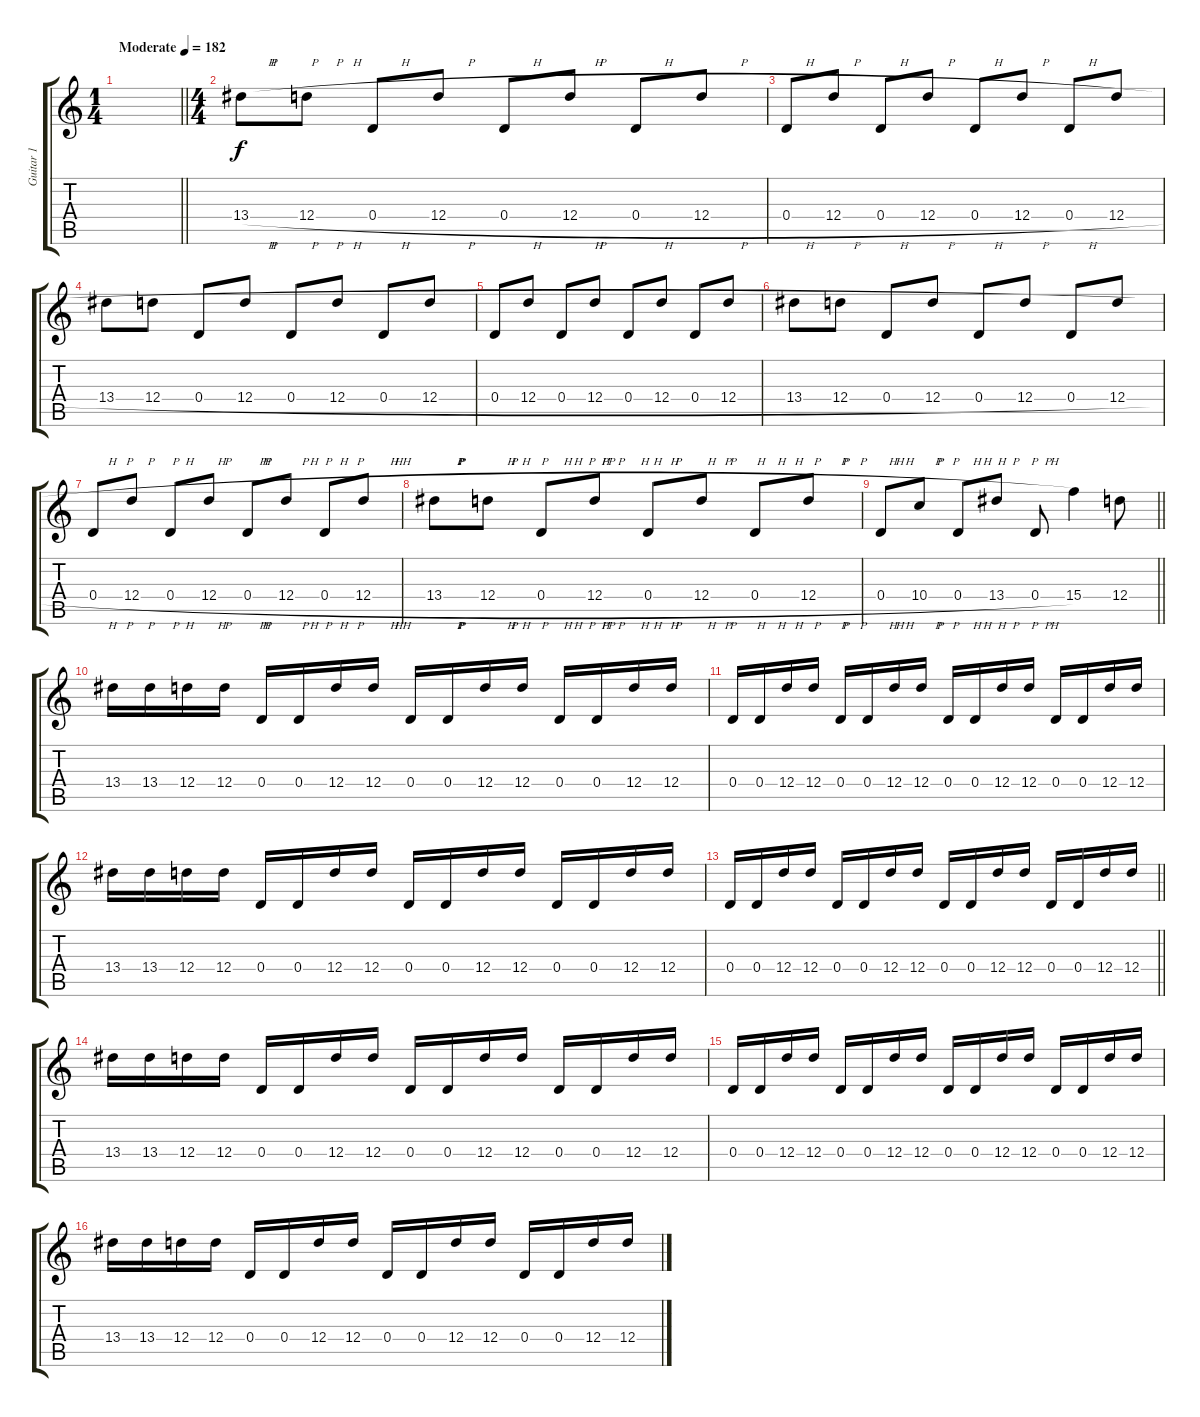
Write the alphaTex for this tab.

\track ("Guitar 1" "Guitar 1") {instrument distortionguitar}
\staff {score tabs}
\tuning (E4 B3 G3 D3 A2 D2) {hide}
\ts (1 4)
\tempo (182 "Moderate")
\clef g2
\barLineRight lightlight
\ks c
|
\ts (4 4)
13.4{h}.8 12.4{h}.8 0.4{h}.8 12.4{h}.8 0.4{h}.8 12.4{h}.8 0.4{h}.8 12.4{h}.8 |
0.4{h}.8 12.4{h}.8 0.4{h}.8 12.4{h}.8 0.4{h}.8 12.4{h}.8 0.4{h}.8 12.4{h}.8 |
13.4{h}.8 12.4{h}.8 0.4{h}.8 12.4{h}.8 0.4{h}.8 12.4{h}.8 0.4{h}.8 12.4{h}.8 |
0.4{h}.8 12.4{h}.8 0.4{h}.8 12.4{h}.8 0.4{h}.8 12.4{h}.8 0.4{h}.8 12.4{h}.8 |
13.4{h}.8 12.4{h}.8 0.4{h}.8 12.4{h}.8 0.4{h}.8 12.4{h}.8 0.4{h}.8 12.4{h}.8 |
0.4{h}.8 12.4{h}.8 0.4{h}.8 12.4{h}.8 0.4{h}.8 12.4{h}.8 0.4{h}.8 12.4{h}.8 |
13.4{h}.8 12.4{h}.8 0.4{h}.8 12.4{h}.8 0.4{h}.8 12.4{h}.8 0.4{h}.8 12.4{h}.8 |
\barLineRight lightlight
0.4{h}.8 10.4{h}.8 0.4{h}.8 13.4{h}.8 0.4{h}.8 15.4.4 12.4.8 |
\section ("" "")
13.4.16 13.4.16 12.4.16 12.4.16 0.4.16 0.4.16 12.4.16 12.4.16 0.4.16 0.4.16 12.4.16 12.4.16 0.4.16 0.4.16 12.4.16 12.4.16 |
0.4.16 0.4.16 12.4.16 12.4.16 0.4.16 0.4.16 12.4.16 12.4.16 0.4.16 0.4.16 12.4.16 12.4.16 0.4.16 0.4.16 12.4.16 12.4.16 |
13.4.16 13.4.16 12.4.16 12.4.16 0.4.16 0.4.16 12.4.16 12.4.16 0.4.16 0.4.16 12.4.16 12.4.16 0.4.16 0.4.16 12.4.16 12.4.16 |
\barLineRight lightlight
0.4.16 0.4.16 12.4.16 12.4.16 0.4.16 0.4.16 12.4.16 12.4.16 0.4.16 0.4.16 12.4.16 12.4.16 0.4.16 0.4.16 12.4.16 12.4.16 |
13.4.16 13.4.16 12.4.16 12.4.16 0.4.16 0.4.16 12.4.16 12.4.16 0.4.16 0.4.16 12.4.16 12.4.16 0.4.16 0.4.16 12.4.16 12.4.16 |
0.4.16 0.4.16 12.4.16 12.4.16 0.4.16 0.4.16 12.4.16 12.4.16 0.4.16 0.4.16 12.4.16 12.4.16 0.4.16 0.4.16 12.4.16 12.4.16 |
13.4.16 13.4.16 12.4.16 12.4.16 0.4.16 0.4.16 12.4.16 12.4.16 0.4.16 0.4.16 12.4.16 12.4.16 0.4.16 0.4.16 12.4.16 12.4.16
